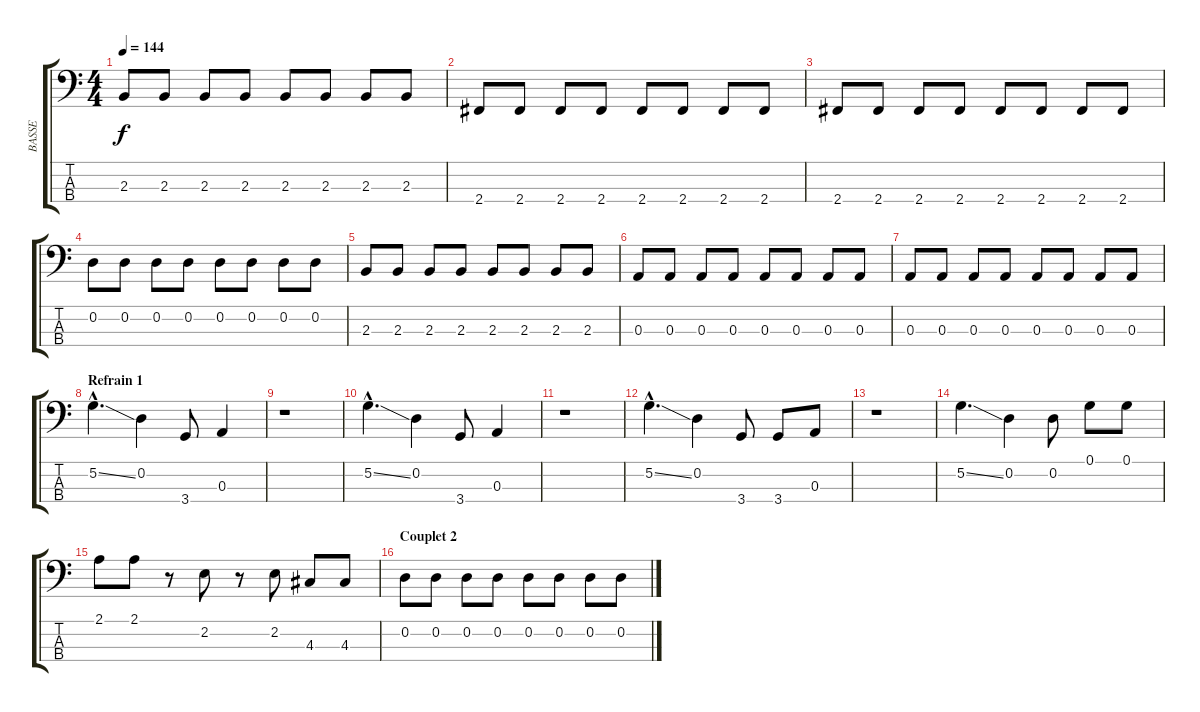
\track ("BASSE" "BASSE") {instrument slapbass2}
\staff {score tabs}
\tuning (G2 D2 A1 E1) {hide}
\ts (4 4)
\tempo 144
\clef f4
\ks c
2.3.8{dy f} 2.3.8 2.3.8 2.3.8 2.3.8 2.3.8 2.3.8 2.3.8 |
2.4.8 2.4.8 2.4.8 2.4.8 2.4.8 2.4.8 2.4.8 2.4.8 |
2.4.8 2.4.8 2.4.8 2.4.8 2.4.8 2.4.8 2.4.8 2.4.8 |
0.2.8 0.2.8 0.2.8 0.2.8 0.2.8 0.2.8 0.2.8 0.2.8 |
2.3.8 2.3.8 2.3.8 2.3.8 2.3.8 2.3.8 2.3.8 2.3.8 |
0.3.8 0.3.8 0.3.8 0.3.8 0.3.8 0.3.8 0.3.8 0.3.8 |
0.3.8 0.3.8 0.3.8 0.3.8 0.3.8 0.3.8 0.3.8 0.3.8 |
\section ("" "Refrain 1")
5.2{ss hac}.4{d} 0.2.4 3.4.8 0.3.4 |
r.1 |
5.2{ss hac}.4{d} 0.2.4 3.4.8 0.3.4 |
r.1 |
5.2{ss hac}.4{d} 0.2.4 3.4.8 3.4.8 0.3.8 |
r.1 |
5.2{ss}.4{d} 0.2.4 0.2.8 0.1.8 0.1.8 |
2.1.8 2.1.8 r.8 2.2.8 r.8 2.2.8 4.3.8 4.3.8 |
\section ("" "Couplet 2")
0.2.8 0.2.8 0.2.8 0.2.8 0.2.8 0.2.8 0.2.8 0.2.8
